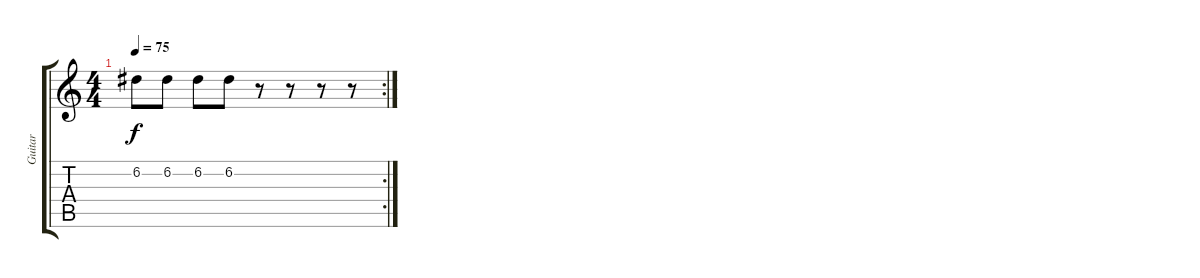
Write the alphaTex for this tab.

\track ("Guitar" "Guitar") {instrument distortionguitar}
\staff {score tabs}
\tuning (D4 A3 F3 C3 G2 C2) {hide}
\rc 2
\ts (4 4)
\tempo 75
\clef g2
\ks c
6.2.8{dy f} 6.2.8 6.2.8 6.2.8 r.8 r.8 r.8 r.8
